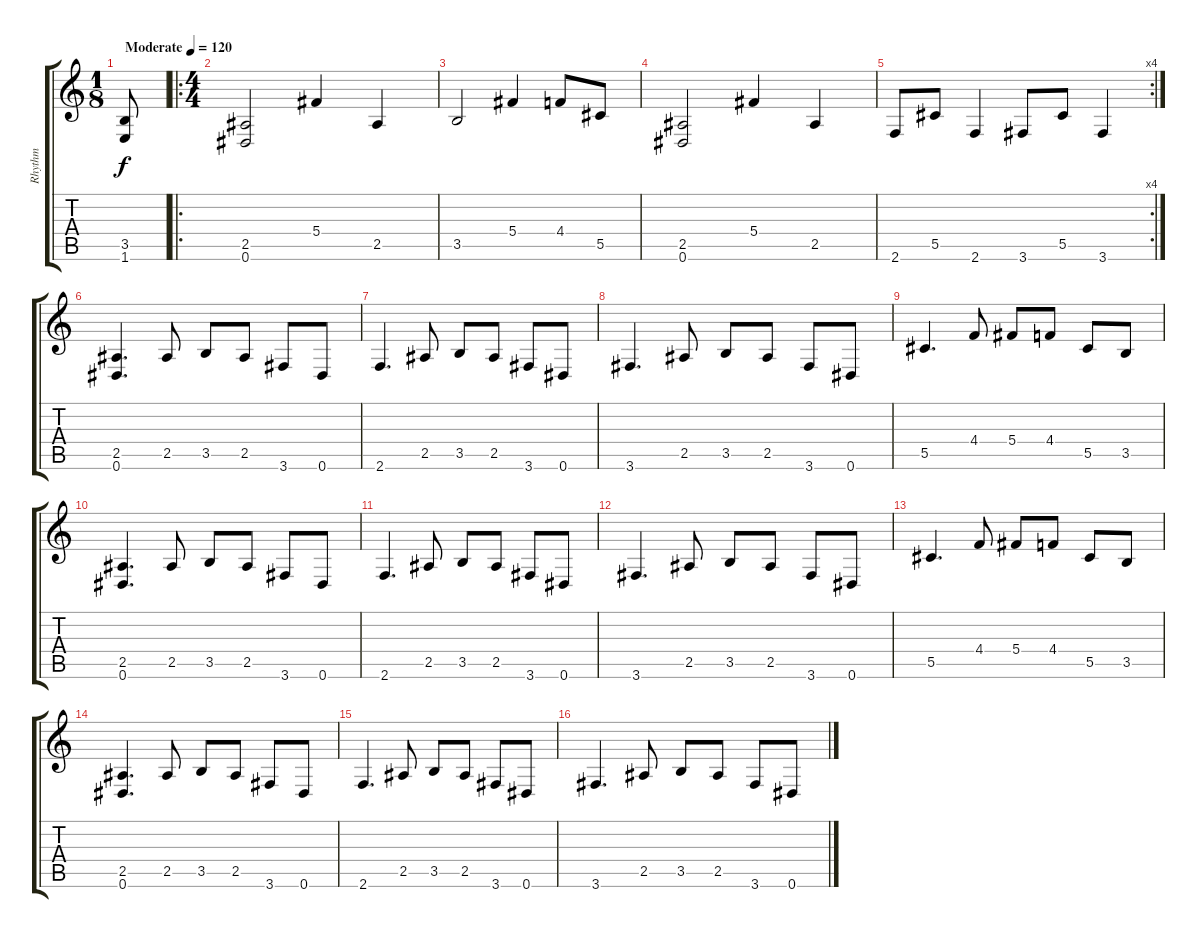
\track ("Rhythm" "Rhythm") {instrument distortionguitar}
\staff {score tabs}
\tuning (Eb4 Bb3 Gb3 Db3 Ab2 Eb2) {hide}
\ts (1 8)
\tempo (120 "Moderate")
\clef g2
\ks c
(3.5 1.6).8{dy f instrument distortionguitar} |
\ro
\ts (4 4)
(2.5 0.6).2 5.4.4 2.5.4 |
3.5.2 5.4.4 4.4.8 5.5.8 |
(2.5 0.6).2 5.4.4 2.5.4 |
\rc 4
2.6.8 5.5.8 2.6.4 3.6.8 5.5.8 3.6.4 |
(2.5 0.6).4{d} 2.5.8 3.5.8 2.5.8 3.6.8 0.6.8 |
2.6.4{d} 2.5.8 3.5.8 2.5.8 3.6.8 0.6.8 |
3.6.4{d} 2.5.8 3.5.8 2.5.8 3.6.8 0.6.8 |
5.5.4{d} 4.4.8 5.4.8 4.4.8 5.5.8 3.5.8 |
(2.5 0.6).4{d} 2.5.8 3.5.8 2.5.8 3.6.8 0.6.8 |
2.6.4{d} 2.5.8 3.5.8 2.5.8 3.6.8 0.6.8 |
3.6.4{d} 2.5.8 3.5.8 2.5.8 3.6.8 0.6.8 |
5.5.4{d} 4.4.8 5.4.8 4.4.8 5.5.8 3.5.8 |
(2.5 0.6).4{d} 2.5.8 3.5.8 2.5.8 3.6.8 0.6.8 |
2.6.4{d} 2.5.8 3.5.8 2.5.8 3.6.8 0.6.8 |
3.6.4{d} 2.5.8 3.5.8 2.5.8 3.6.8 0.6.8
